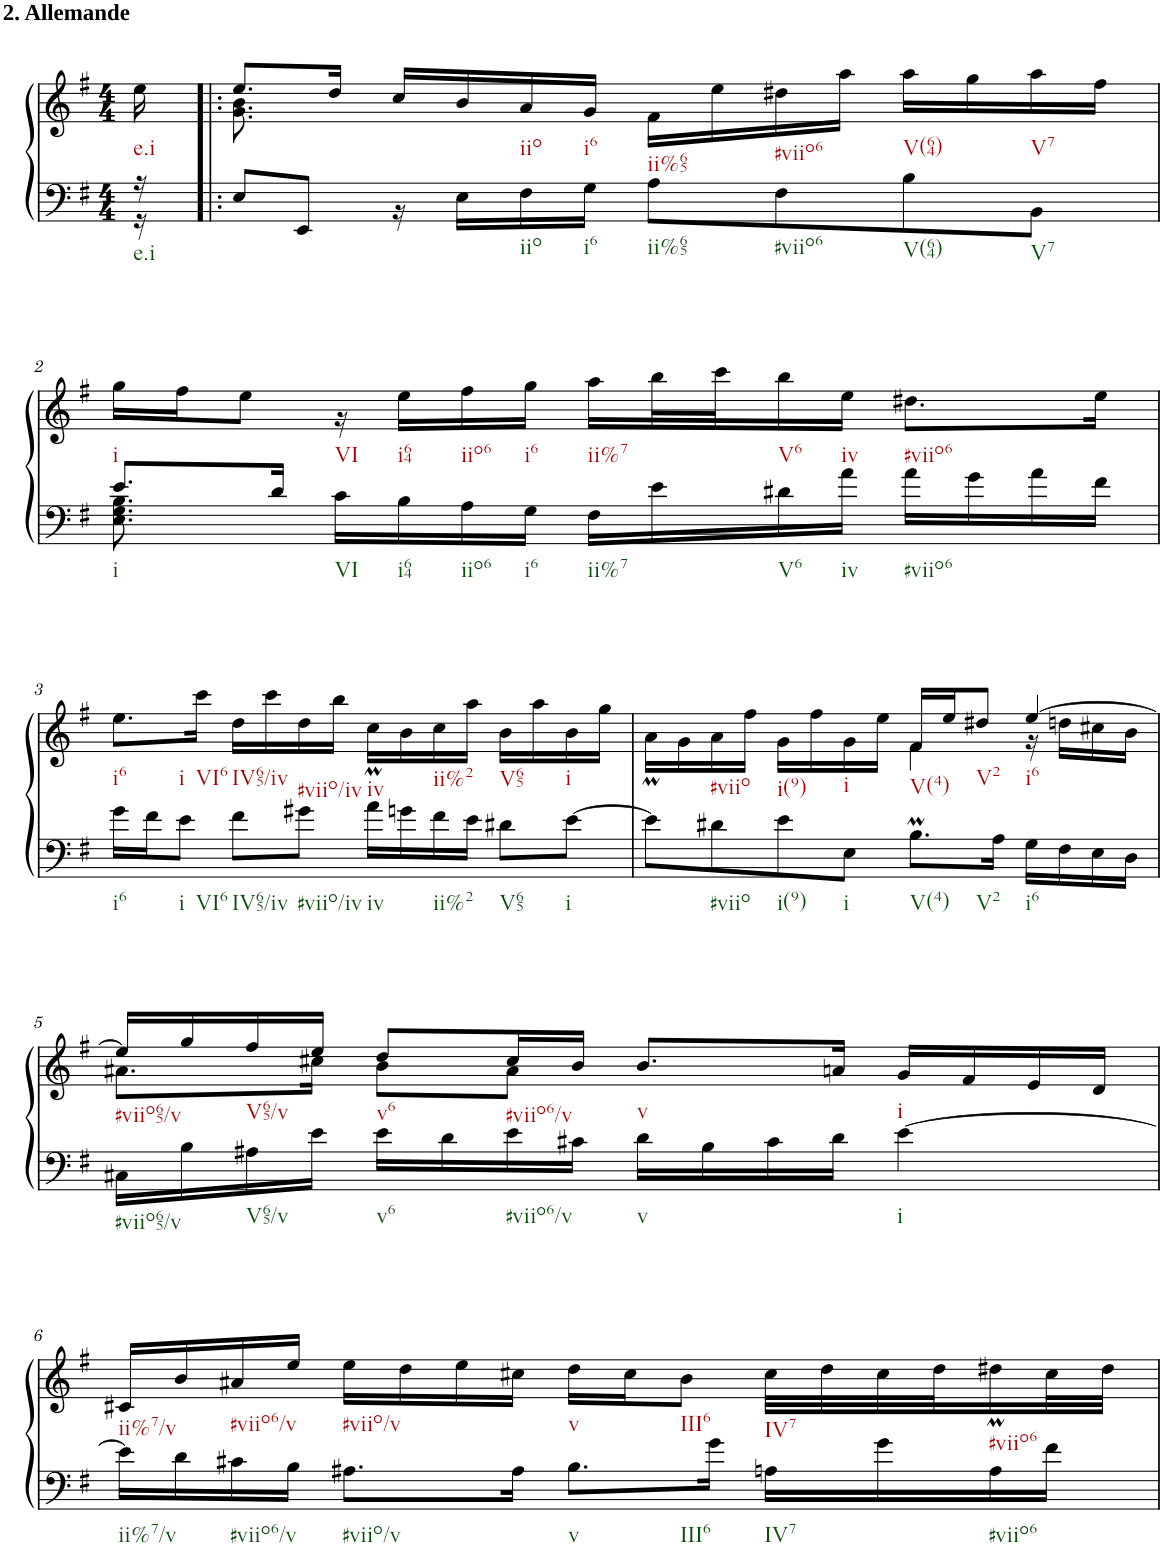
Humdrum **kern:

**kern	**kern
*part1	*part1
*staff2	*staff1
*I"unbenannt9	*
*clefF4	*clefG2
*k[f#]	*k[f#]
*M4/4	*M4/4
=	=
*^	*
!	!	!LO:TX:a:B:t=2. Allemande
16r	16r	16ee\
=1!|:	=1!|:	=1!|:
*	*	*^
8E/L	4ryy	8.ee/L	8.g\ 8.b\
8EE/J	.	.	.
.	.	16dd/Jk	16ryy
*	*	*v	*v
4ryy	16r	16cc/LL
.	16E\LL	16b/
.	16F#\	16a/
.	16G\JJ	16g/JJ
*	*	*^
2ryy	8A\L	2ryy	16f#\LL
.	.	.	16ee\
.	8F#\	.	16dd#X\
.	.	.	16aa\JJ
.	8B\	.	16aa\LL
.	.	.	16gg\
.	8BB\J	.	16aa\
.	.	.	16ff#\JJ
!!LO:LB:g=z	!!
=2	=2	=2	=2
8.e/L	8.E\ 8.G\ 8.B\	1ryy	16gg\LL
.	.	.	16ff#\J
.	.	.	8ee\J
16d/Jk	16ryy	.	.
2.ryy	16c\LL	.	16r
.	16B\	.	16ee\LL
.	16A\	.	16ff#\
.	16G\JJ	.	16gg\JJ
.	16F#\LL	.	16aa\LL
.	16e\	.	32bb\L
.	.	.	32ccc\J
.	16d#X\	.	16bb\
.	16a\JJ	.	16ee\JJ
.	16a\LL	.	8.dd#X\L
.	16g\	.	.
.	16a\	.	.
.	16f#\JJ	.	16ee\Jk
*v	*v	*	*
!!LO:LB:g=z	!!
=3	=3	=3
16g\LL	1ryy	8.ee\L
16f#\J	.	.
8e\J	.	.
.	.	16ccc\Jk
8f#\L	.	16dd\LL
.	.	16ccc\
8g#X\J	.	16dd\
.	.	16bb\JJ
16a\LL	.	16ccM\LL
16gn\	.	16b\
16f#\	.	16cc\
16e\JJ	.	16aa\JJ
8d#X\L	.	16b\LL
.	.	16aa\
[8e\J	.	16b\
.	.	16gg\JJ
=4	=4	=4
8e\L]	2ryy	16aM\LL
.	.	16g\
8d#X\	.	16a\
.	.	16ff#\JJ
8e\	.	16g\LL
.	.	16ff#\
8E\J	.	16g\
.	.	16ee\JJ
8.Bm\L	16f#/LL	4f#\
.	16ee/J	.
.	8dd#X/J	.
16A\Jk	.	.
16G\LL	[4ee/	16r
16F#\	.	16ddn\LL
16E\	.	16cc#X\
16D\JJ	.	16b\JJ
!!LO:LB:g=z	!!
=5	=5	=5
16C#X\LL	16ee/LL]	8.a#X\L
16B\	16gg/	.
16A#X\	16ff#/	.
16e\JJ	16ee/JJ	16cc#X\Jk
16e\LL	8dd/L	8b\L
16d\	.	.
16e\	16cc#/L	8a#\J
16c#X\JJ	16b/JJ	.
16d\LL	8.b/L	2ryy
16B\	.	.
16c#\	.	.
16d\JJ	16an/Jk	.
[4e\	16g/LL	.
.	16f#/	.
.	16e/	.
.	16d/JJ	.
!!LO:LB:g=z	!!
=6	=6	=6
16e\LL]	16c#X/LL	4ryy
16d\	16b/	.
16c#X\	16a#X/	.
16B\JJ	16ee/JJ	.
8.A#X\L	2.ryy	16ee\LL
.	.	16dd\
.	.	16ee\
16A#\Jk	.	16cc#X\JJ
8.B\L	.	16dd\LL
.	.	16cc#\J
.	.	8b\J
16g\Jk	.	.
16An\LL	.	32cc#\LLL
.	.	32dd\
16g\	.	32cc#\
.	.	32dd\J
16A\	.	16dd#Xm\
16f#\JJ	.	32cc#\L
.	.	32dd#\JJJ
*	*v	*v
=	=
*-	*-
